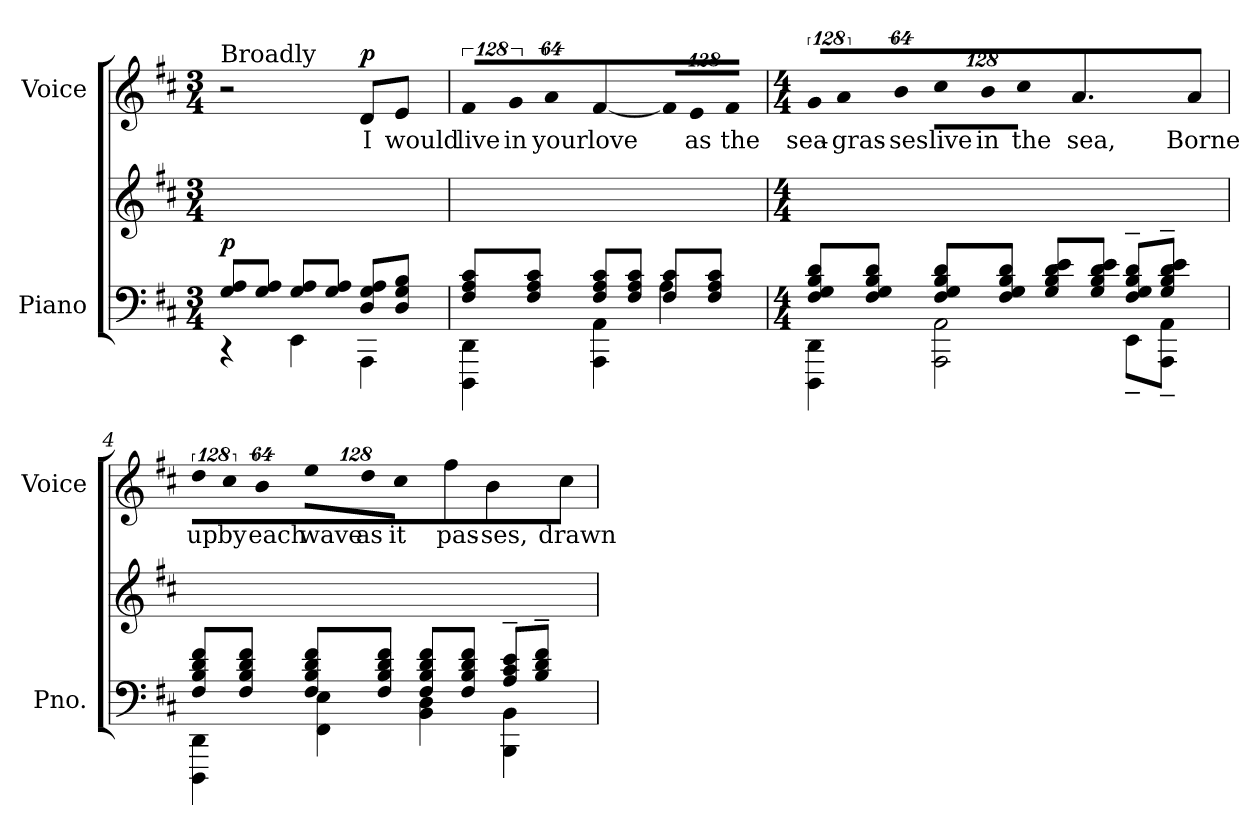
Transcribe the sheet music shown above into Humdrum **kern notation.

**kern	**kern	**dynam	**kern	**text	**dynam
*part2	*part2	*part2	*part1	*part1	*part1
*staff3	*staff2	*staff2/3	*staff1	*staff1	*staff1
*I"Piano	*	*	*I"Voice	*	*
*I'Pno.	*	*	*I'Voice	*	*
!!LO:PB:g=z
*clefF4	*clefG2	*	*clefG2	*	*
*k[f#c#]	*k[f#c#]	*	*k[f#c#]	*	*
*D:	*D:	*	*D:	*	*
*M3/4	*M3/4	*	*M3/4	*	*
=1	=1	=1	=1	=1	=1
*^	*	*	*	*	*
!	!	!	!	!LO:TX:a:t=Broadly	!	!
8Gi/ 8AiL	4r	2.ryy	p	2r	.	.
8Gi/ 8AiJ	.	.	.	.	.	.
8Gi/ 8AiL	4EEi\	.	.	.	.	.
8Gi/ 8AiJ	.	.	.	.	.	.
!	!	!	!	!	!LO:LY:b:color=#000000	!
8Di/ 8Gi 8AiL	4AAAi\	.	.	8di/L	I	p
!	!	!	!	!	!LO:LY:b:color=#000000	!
8Di/ 8Gi 8BiJ	.	.	.	8ei/J	would	.
=2	=2	=2	=2	=2	=2	=2
!	!	!	!	!LO:N:vis=8	!	!
!	!	!	!	!	!LO:LY:b:color=#000000	!
8F#i/ 8Ai 8c#iL	4DDDi\ 4DDi	2.ryy	.	1024%85f#i/L	live	.
!	!	!	!	!LO:N:vis=8	!	!
!	!	!	!	!	!LO:LY:b:color=#000000	!
.	.	.	.	1024%85gi/	in	.
8F#i/ 8Ai 8c#iJ	.	.	.	.	.	.
!	!	!	!	!LO:N:vis=8	!	!
!	!	!	!	!	!LO:LY:b:color=#000000	!
.	.	.	.	512%43ai/J	your	.
!	!	!	!	!	!LO:LY:b:color=#000000	!
8F#i/ 8Ai 8c#iL	4AAAi\ 4AAi	.	.	[<4f#i/	love	.
8F#i/ 8Ai 8c#iJ	.	.	.	.	.	.
!	!	!	!	!LO:N:vis=8	!	!
8F#i/ 8c#iL	4Ai\	.	.	1024%85f#i/L]	.	.
!	!	!	!	!LO:N:vis=8	!	!
!	!	!	!	!	!LO:LY:b:color=#000000	!
.	.	.	.	1024%85ei/	as	.
8F#i/ 8Ai 8c#iJ	.	.	.	.	.	.
!	!	!	!	!LO:N:vis=8	!	!
!	!	!	!	!	!LO:LY:b:color=#000000	!
.	.	.	.	512%43f#i/J	the	.
!!LO:LB:g=z
=3	=3	=3	=3	=3	=3	=3
*M4/4	*	*M4/4	*	*M4/4	*	*
!	!	!	!	!LO:N:vis=8	!	!
!	!	!	!	!	!LO:LY:b:color=#000000	!
8F#i/ 8Gi 8Bi 8diL	4DDDi\ 4DDi	1ryy	.	1024%85gi/L	sea-	.
!	!	!	!	!LO:N:vis=8	!	!
!	!	!	!	!	!LO:LY:b:color=#000000	!
.	.	.	.	1024%85ai/	-gras-	.
8F#i/ 8Gi 8Bi 8diJ	.	.	.	.	.	.
!	!	!	!	!LO:N:vis=8	!	!
!	!	!	!	!	!LO:LY:b:color=#000000	!
.	.	.	.	512%43bi/J	-ses	.
!	!	!	!	!LO:N:vis=8	!	!
!	!	!	!	!	!LO:LY:b:color=#000000	!
8F#i/ 8Gi 8Bi 8diL	2AAAi\ 2AAi	.	.	1024%85cc#i\L	live	.
!	!	!	!	!LO:N:vis=8	!	!
!	!	!	!	!	!LO:LY:b:color=#000000	!
.	.	.	.	1024%85bi\	in	.
8F#i/ 8Gi 8Bi 8diJ	.	.	.	.	.	.
!	!	!	!	!LO:N:vis=8	!	!
!	!	!	!	!	!LO:LY:b:color=#000000	!
.	.	.	.	512%43cc#i\J	the	.
!	!	!	!	!	!LO:LY:b:color=#000000	!
8Gi/ 8Bi 8di 8eiL	.	.	.	4.ai/	sea,	.
8Gi/ 8Bi 8di 8eiJ	.	.	.	.	.	.
8F#i/~ 8Gi~ 8Bi~ 8di~L	8EE~i\L	.	.	.	.	.
!	!	!	!	!	!LO:LY:b:color=#000000	!
8Gi/~ 8Bi~ 8di~ 8ei~J	8AAAi\~ 8AAi~J	.	.	8ai/	Borne	.
=4	=4	=4	=4	=4	=4	=4
!	!	!	!	!LO:N:vis=8	!	!
!	!	!	!	!	!LO:LY:b:color=#000000	!
8F#i/ 8Bi 8di 8f#iL	4DDDi\ 4DDi	1ryy	.	1024%85ddi\L	up	.
!	!	!	!	!LO:N:vis=8	!	!
!	!	!	!	!	!LO:LY:b:color=#000000	!
.	.	.	.	1024%85cc#i\	by	.
8F#i/ 8Bi 8di 8f#iJ	.	.	.	.	.	.
!	!	!	!	!LO:N:vis=8	!	!
!	!	!	!	!	!LO:LY:b:color=#000000	!
.	.	.	.	512%43bi\J	each	.
!	!	!	!	!LO:N:vis=8	!	!
!	!	!	!	!	!LO:LY:b:color=#000000	!
8F#i/ 8Bi 8di 8f#iL	4FF#i\ 4Ei	.	.	1024%85eei\L	wave	.
!	!	!	!	!LO:N:vis=8	!	!
!	!	!	!	!	!LO:LY:b:color=#000000	!
.	.	.	.	1024%85ddi\	as	.
8F#i/ 8Bi 8di 8f#iJ	.	.	.	.	.	.
!	!	!	!	!LO:N:vis=8	!	!
!	!	!	!	!	!LO:LY:b:color=#000000	!
.	.	.	.	512%43cc#i\J	it	.
!	!	!	!	!	!LO:LY:b:color=#000000	!
8F#i/ 8Bi 8di 8f#iL	4BBi\ 4Di	.	.	8ff#i\	pas-	.
!	!	!	!	!	!LO:LY:b:color=#000000	!
8F#i/ 8Bi 8di 8f#iJ	.	.	.	4bi\	-ses,	.
8Ai/~ 8c#i~ 8ei~L	4BBBi\ 4BBi	.	.	.	.	.
!	!	!	!	!	!LO:LY:b:color=#000000	!
8Bi/~ 8di~ 8f#i~J	.	.	.	8cc#i\	drawn	.
*v	*v	*	*	*	*	*
=	=	=	=	=	=
*-	*-	*-	*-	*-	*-
